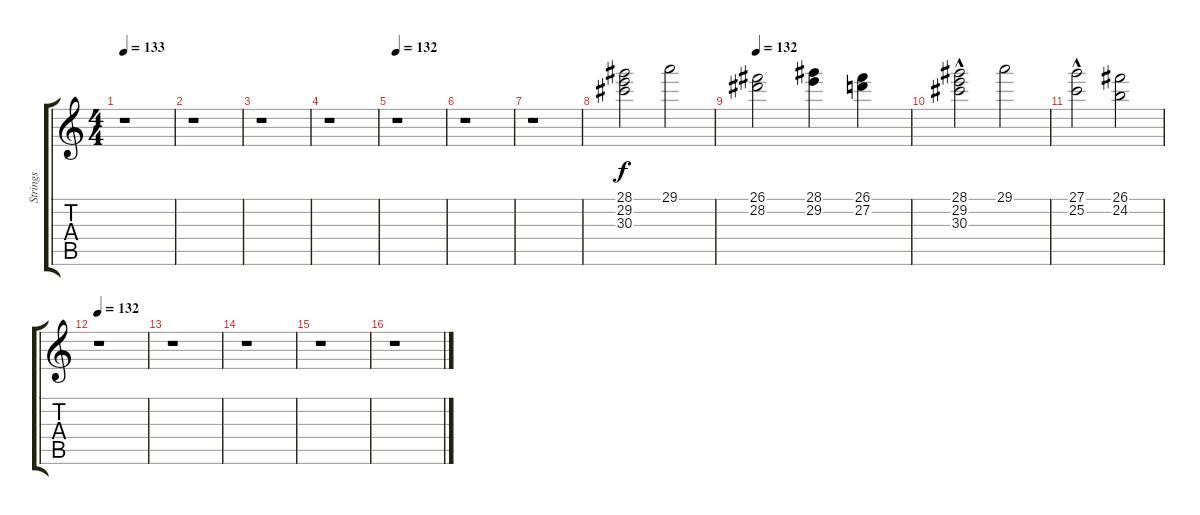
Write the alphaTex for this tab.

\track ("Strings" "Strings") {instrument tremolostrings}
\staff {score tabs}
\tuning (E4 B3 G3 D3 A2 E2) {hide}
\ts (4 4)
\tempo 133
\clef g2
\ks c
r.1{dy f} |
r.1 |
r.1 |
r.1 |
\tempo 132
r.1 |
r.1 |
r.1 |
(28.1 29.2 30.3).2 29.1.2 |
\tempo 132
(26.1 28.2).2 (28.1 29.2).4 (26.1 27.2).4 |
(28.1{hac} 29.2 30.3).2 29.1.2 |
(27.1 25.2{hac}).2 (26.1 24.2).2 |
\tempo 132
r.1 |
r.1 |
r.1 |
r.1 |
r.1
